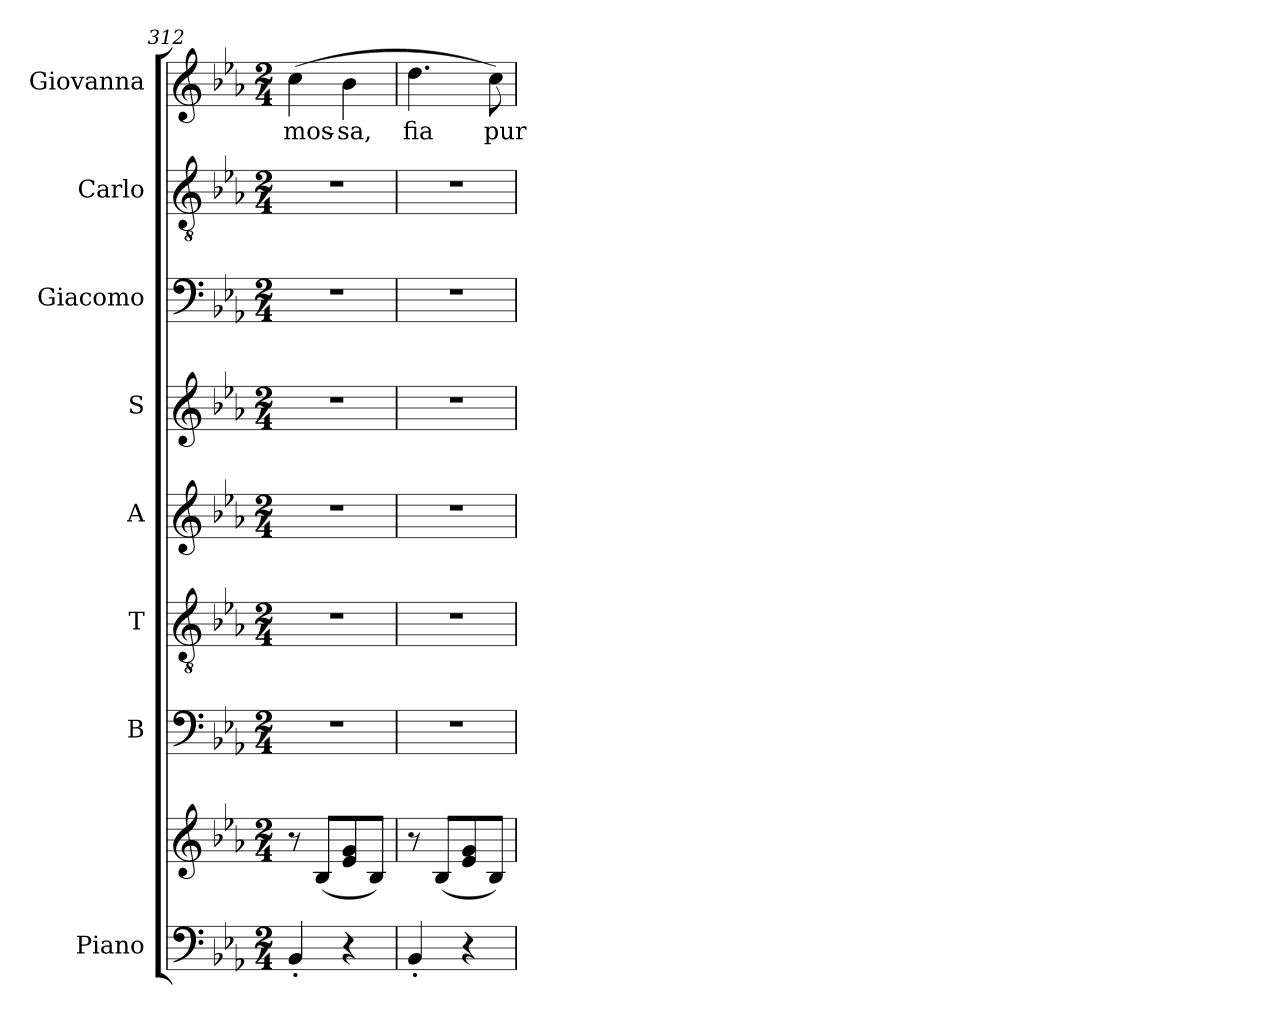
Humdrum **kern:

**kern	**kern	**kern	**kern	**kern	**kern	**kern	**kern	**kern	**text
*part8	*part8	*part7	*part6	*part5	*part4	*part3	*part2	*part1	*part1
*staff9	*staff8	*staff7	*staff6	*staff5	*staff4	*staff3	*staff2	*staff1	*staff1
*I"Piano	*	*I"B	*I"T	*I"A	*I"S	*I"Giacomo	*I"Carlo	*I"Giovanna	*
*I'Pno	*	*I'B	*I'T	*I'A	*I'S	*	*	*	*
*clefF4	*clefG2	*clefF4	*clefGv2	*clefG2	*clefG2	*clefF4	*clefGv2	*clefG2	*
*k[b-e-a-]	*k[b-e-a-]	*k[b-e-a-]	*k[b-e-a-]	*k[b-e-a-]	*k[b-e-a-]	*k[b-e-a-]	*k[b-e-a-]	*k[b-e-a-]	*
*M2/4	*M2/4	*M2/4	*M2/4	*M2/4	*M2/4	*M2/4	*M2/4	*M2/4	*
=312	=312	=312	=312	=312	=312	=312	=312	=312	=312
!	!	!	!	!	!	!	!	!	!LO:LY:b
4BB-'/	8r	2r	2r	2r	2r	2r	2r	(4cc\	-mos-
.	(8B-/L	.	.	.	.	.	.	.	.
!	!	!	!	!	!	!	!	!	!LO:LY:b
4r	8e-/ 8g/	.	.	.	.	.	.	4b-\	-sa,
.	8B-/J)	.	.	.	.	.	.	.	.
=313	=313	=313	=313	=313	=313	=313	=313	=313	=313
!	!	!	!	!	!	!	!	!	!LO:LY:b
4BB-'/	8r	2r	2r	2r	2r	2r	2r	4.dd\	fia
.	(8B-/L	.	.	.	.	.	.	.	.
4r	8e-/ 8g/	.	.	.	.	.	.	.	.
!	!	!	!	!	!	!	!	!	!LO:LY:b
.	8B-/J)	.	.	.	.	.	.	8cc\)	pur-
=	=	=	=	=	=	=	=	=	=
*-	*-	*-	*-	*-	*-	*-	*-	*-	*-
